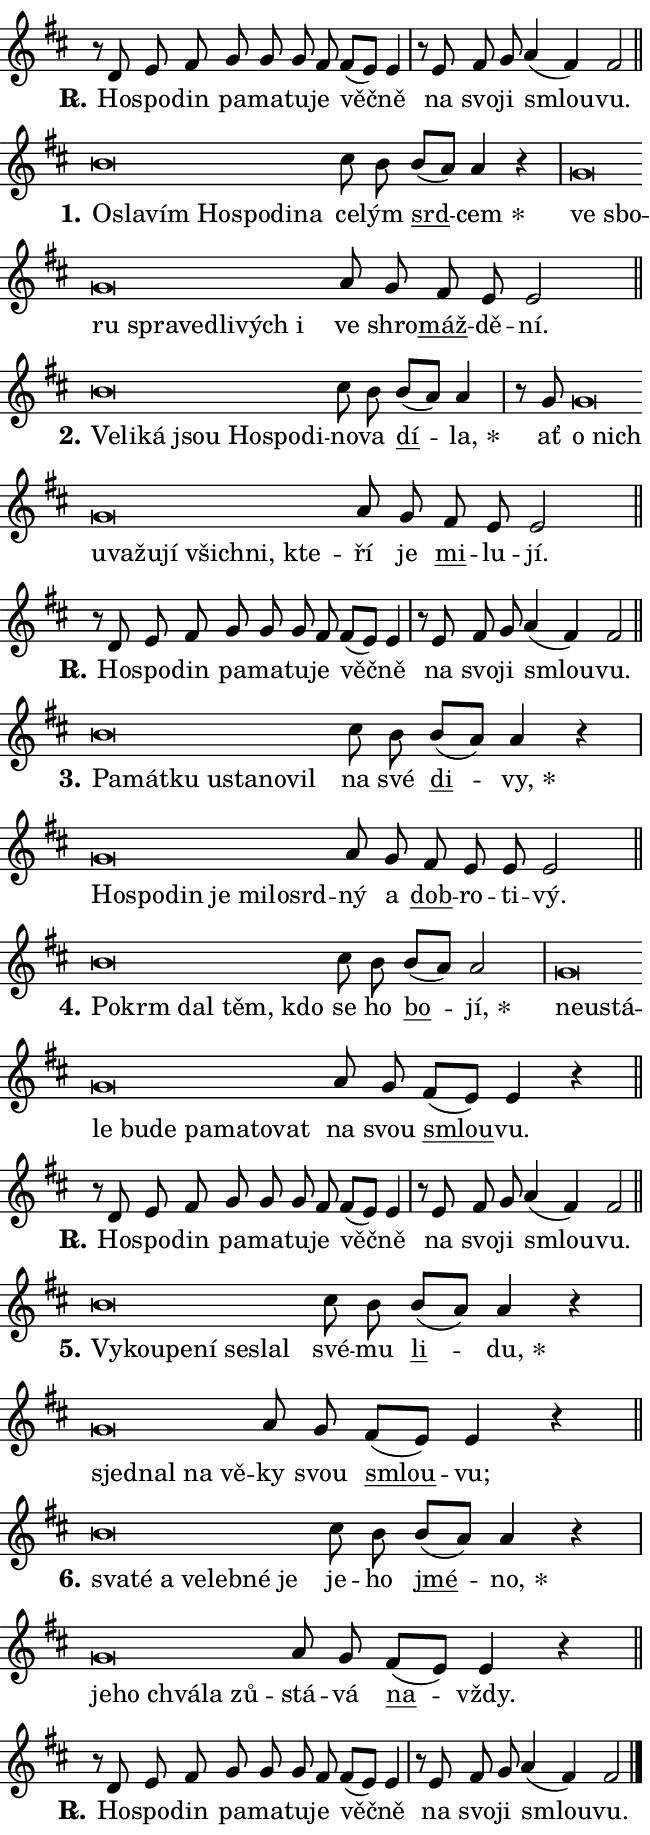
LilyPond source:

\version "2.24.0"
\header { tagline = "" }
\paper {
  indent = 0\cm
  top-margin = 0\cm
  right-margin = 0.13\cm % to fit lyric hyphens
  bottom-margin = 0\cm
  left-margin = 0\cm
  paper-width = 11\cm
  page-breaking = #ly:one-page-breaking
  system-system-spacing.basic-distance = #11
  score-system-spacing.basic-distance = #11
  ragged-last = ##f
}


%% Author: Thomas Morley
%% https://lists.gnu.org/archive/html/lilypond-user/2020-05/msg00002.html
#(define (line-position grob)
"Returns position of @var[grob} in current system:
   @code{'start}, if at first time-step
   @code{'end}, if at last time-step
   @code{'middle} otherwise
"
  (let* ((col (ly:item-get-column grob))
         (ln (ly:grob-object col 'left-neighbor))
         (rn (ly:grob-object col 'right-neighbor))
         (col-to-check-left (if (ly:grob? ln) ln col))
         (col-to-check-right (if (ly:grob? rn) rn col))
         (break-dir-left
           (and
             (ly:grob-property col-to-check-left 'non-musical #f)
             (ly:item-break-dir col-to-check-left)))
         (break-dir-right
           (and
             (ly:grob-property col-to-check-right 'non-musical #f)
             (ly:item-break-dir col-to-check-right))))
        (cond ((eqv? 1 break-dir-left) 'start)
              ((eqv? -1 break-dir-right) 'end)
              (else 'middle))))

#(define (tranparent-at-line-position vctor)
  (lambda (grob)
  "Relying on @code{line-position} select the relevant enry from @var{vctor}.
Used to determine transparency,"
    (case (line-position grob)
      ((end) (not (vector-ref vctor 0)))
      ((middle) (not (vector-ref vctor 1)))
      ((start) (not (vector-ref vctor 2))))))

noteHeadBreakVisibility =
#(define-music-function (break-visibility)(vector?)
"Makes @code{NoteHead}s transparent relying on @var{break-visibility}"
#{
  \override NoteHead.transparent =
    #(tranparent-at-line-position break-visibility)
#})

#(define delete-ledgers-for-transparent-note-heads
  (lambda (grob)
    "Reads whether a @code{NoteHead} is transparent.
If so this @code{NoteHead} is removed from @code{'note-heads} from
@var{grob}, which is supposed to be @code{LedgerLineSpanner}.
As a result ledgers are not printed for this @code{NoteHead}"
    (let* ((nhds-array (ly:grob-object grob 'note-heads))
           (nhds-list
             (if (ly:grob-array? nhds-array)
                 (ly:grob-array->list nhds-array)
                 '()))
           ;; Relies on the transparent-property being done before
           ;; Staff.LedgerLineSpanner.after-line-breaking is executed.
           ;; This is fragile ...
           (to-keep
             (remove
               (lambda (nhd)
                 (ly:grob-property nhd 'transparent #f))
               nhds-list)))
      ;; TODO find a better method to iterate over grob-arrays, similiar
      ;; to filter/remove etc for lists
      ;; For now rebuilt from scratch
      (set! (ly:grob-object grob 'note-heads)  '())
      (for-each
        (lambda (nhd)
          (ly:pointer-group-interface::add-grob grob 'note-heads nhd))
        to-keep))))

squashNotes = {
  \override NoteHead.X-extent = #'(-0.2 . 0.2)
  \override NoteHead.Y-extent = #'(-0.75 . 0)
  \override NoteHead.stencil =
    #(lambda (grob)
       (let ((pos (ly:grob-property grob 'staff-position)))
         (begin
           (if (< pos -7) (display "ERROR: Lower brevis then expected\n") (display ""))
           (if (<= pos -6) ly:text-interface::print ly:note-head::print))))
}
unSquashNotes = {
  \revert NoteHead.X-extent
  \revert NoteHead.Y-extent
  \revert NoteHead.stencil
}

hideNotes = \noteHeadBreakVisibility #begin-of-line-visible
unHideNotes = \noteHeadBreakVisibility #all-visible

% work-around for resetting accidentals
% https://lilypond.org/doc/v2.23/Documentation/notation/displaying-rhythms#unmetered-music
cadenzaMeasure = {
  \cadenzaOff
  \partial 1024 s1024
  \cadenzaOn
}

#(define-markup-command (accent layout props text) (markup?)
  "Underline accented syllable"
  (interpret-markup layout props
    #{\markup \override #'(offset . 4.3) \underline { #text }#}))

responsum = \markup \concat {
  "R" \hspace #-1.05 \path #0.1 #'((moveto 0 0.07) (lineto 0.9 0.8)) \hspace #0.05 "."
}

spaceSize = #0.6828661417322834 % exact space size for TeX Gyre Schola

\layout {
  \context {
    \Staff
    \remove "Time_signature_engraver"
    \override LedgerLineSpanner.after-line-breaking = #delete-ledgers-for-transparent-note-heads
  }
  \context {
    \Lyrics {
      \override LyricSpace.minimum-distance = \spaceSize
      \override LyricText.font-name = #"TeX Gyre Schola"
      \override LyricText.font-size = 1
      \override StanzaNumber.font-name = #"TeX Gyre Schola Bold"
      \override StanzaNumber.font-size = 1
    }
  }
  \context {
    \Score 
    \override NoteHead.text =
      #(lambda (grob) 
        (let ((pos (ly:grob-property grob 'staff-position)))
          #{\markup {
            \combine
              \halign #-0.55 \raise #(if (= pos -6) 0 0.5) \override #'(thickness . 2) \draw-line #'(3.2 . 0)
              \musicglyph "noteheads.sM1"
          }#}))
  }
}

% magnetic-lyrics.ily
%
%   written by
%     Jean Abou Samra <jean@abou-samra.fr>
%     Werner Lemberg <wl@gnu.org>
%
%   adapted by
%     Jiri Hon <jiri.hon@gmail.com>
%
% Version 2022-Apr-15

% https://www.mail-archive.com/lilypond-user@gnu.org/msg149350.html

#(define (Left_hyphen_pointer_engraver context)
   "Collect syllable-hyphen-syllable occurrences in lyrics and store
them in properties.  This engraver only looks to the left.  For
example, if the lyrics input is @code{foo -- bar}, it does the
following.

@itemize @bullet
@item
Set the @code{text} property of the @code{LyricHyphen} grob between
@q{foo} and @q{bar} to @code{foo}.

@item
Set the @code{left-hyphen} property of the @code{LyricText} grob with
text @q{foo} to the @code{LyricHyphen} grob between @q{foo} and
@q{bar}.
@end itemize

Use this auxiliary engraver in combination with the
@code{lyric-@/text::@/apply-@/magnetic-@/offset!} hook."
   (let ((hyphen #f)
         (text #f))
     (make-engraver
      (acknowledgers
       ((lyric-syllable-interface engraver grob source-engraver)
        (set! text grob)))
      (end-acknowledgers
       ((lyric-hyphen-interface engraver grob source-engraver)
        ;(when (not (grob::has-interface grob 'lyric-space-interface))
          (set! hyphen grob)));)
      ((stop-translation-timestep engraver)
       (when (and text hyphen)
         (ly:grob-set-object! text 'left-hyphen hyphen))
       (set! text #f)
       (set! hyphen #f)))))

#(define (lyric-text::apply-magnetic-offset! grob)
   "If the space between two syllables is less than the value in
property @code{LyricText@/.details@/.squash-threshold}, move the right
syllable to the left so that it gets concatenated with the left
syllable.

Use this function as a hook for
@code{LyricText@/.after-@/line-@/breaking} if the
@code{Left_@/hyphen_@/pointer_@/engraver} is active."
   (let ((hyphen (ly:grob-object grob 'left-hyphen #f)))
     (when hyphen
       (let ((left-text (ly:spanner-bound hyphen LEFT)))
         (when (grob::has-interface left-text 'lyric-syllable-interface)
           (let* ((common (ly:grob-common-refpoint grob left-text X))
                  (this-x-ext (ly:grob-extent grob common X))
                  (left-x-ext
                   (begin
                     ;; Trigger magnetism for left-text.
                     (ly:grob-property left-text 'after-line-breaking)
                     (ly:grob-extent left-text common X)))
                  ;; `delta` is the gap width between two syllables.
                  (delta (- (interval-start this-x-ext)
                            (interval-end left-x-ext)))
                  (details (ly:grob-property grob 'details))
                  (threshold (assoc-get 'squash-threshold details 0.2)))
             (when (< delta threshold)
               (let* (;; We have to manipulate the input text so that
                      ;; ligatures crossing syllable boundaries are not
                      ;; disabled.  For languages based on the Latin
                      ;; script this is essentially a beautification.
                      ;; However, for non-Western scripts it can be a
                      ;; necessity.
                      (lt (ly:grob-property left-text 'text))
                      (rt (ly:grob-property grob 'text))
                      (is-space (grob::has-interface hyphen 'lyric-space-interface))
                      (space (if is-space " " ""))
                      (extra-delta (if is-space spaceSize 0))
                      ;; Append new syllable.
                      (ltrt-space (if (and (string? lt) (string? rt))
                                (string-append lt space rt)
                                (make-concat-markup (list lt space rt))))
                      ;; Right-align `ltrt` to the right side.
                      (ltrt-space-markup (grob-interpret-markup
                               grob
                               (make-translate-markup
                                (cons (interval-length this-x-ext) 0)
                                (make-right-align-markup ltrt-space)))))
                 (begin
                   ;; Don't print `left-text`.
                   (ly:grob-set-property! left-text 'stencil #f)
                   ;; Set text and stencil (which holds all collected
                   ;; syllables so far) and shift it to the left.
                   (ly:grob-set-property! grob 'text ltrt-space)
                   (ly:grob-set-property! grob 'stencil ltrt-space-markup)
                   (ly:grob-translate-axis! grob (- (- delta extra-delta)) X))))))))))


#(define (lyric-hyphen::displace-bounds-first grob)
   ;; Make very sure this callback isn't triggered too early.
   (let ((left (ly:spanner-bound grob LEFT))
         (right (ly:spanner-bound grob RIGHT)))
     (ly:grob-property left 'after-line-breaking)
     (ly:grob-property right 'after-line-breaking)
     (ly:lyric-hyphen::print grob)))

squashThreshold = #0.4

\layout {
  \context {
    \Lyrics
    \consists #Left_hyphen_pointer_engraver
    \override LyricText.after-line-breaking =
      #lyric-text::apply-magnetic-offset!
    \override LyricHyphen.stencil = #lyric-hyphen::displace-bounds-first
    \override LyricText.details.squash-threshold = \squashThreshold
    \override LyricHyphen.minimum-distance = 0
    \override LyricHyphen.minimum-length = \squashThreshold
  }
}

squashText = \override LyricText.details.squash-threshold = 9999
unSquashText = \override LyricText.details.squash-threshold = \squashThreshold

leftText = \override LyricText.self-alignment-X = #LEFT
unLeftText = \revert LyricText.self-alignment-X

starOffset = #(lambda (grob) 
                (let ((x_offset (ly:self-alignment-interface::aligned-on-x-parent grob)))
                  (if (= x_offset 0) 0 (+ x_offset 1.2))))

star = #(define-music-function (syllable)(string?)
"Append star separator at the end of a syllable"
#{
  \once \override LyricText.X-offset = #starOffset
  \lyricmode { \markup {
    #syllable
    \override #'((font-name . "TeX Gyre Schola Bold")) \hspace #0.2 \lower #0.65 \larger "*"
  } }
#})

starAccent = #(define-music-function (syllable)(string?)
"Append star separator at the end of a syllable and make accent"
#{
  \once \override LyricText.X-offset = #starOffset
  \lyricmode { \markup {
    \accent #syllable
    \override #'((font-name . "TeX Gyre Schola Bold")) \hspace #0.2 \lower #0.65 \larger "*"
  } }
#})

breath = #(define-music-function (syllable)(string?)
"Append breathing indicator at the end of a syllable"
#{
  \lyricmode { \markup { #syllable "+" } }
#})

optionalBreath = #(define-music-function (syllable)(string?)
"Append optional breathing indicator at the end of a syllable"
#{
  \lyricmode { \markup { #syllable "(+)" } }
#})


\score {
    <<
        \new Voice = "melody" { \cadenzaOn \key d \major \relative { r8 d' e fis g g g fis \bar "" fis[( e)] e4 \cadenzaMeasure \bar "|" r8 e fis g \bar "" a4( fis) fis2 \cadenzaMeasure \bar "||" \break } }
        \new Lyrics \lyricsto "melody" { \lyricmode { \set stanza = \responsum
Ho -- spo -- din pa -- ma -- tu -- je věč -- ně na svo -- ji smlou -- vu. } }
    >>
    \layout {}
}

\score {
    <<
        \new Voice = "melody" { \cadenzaOn \key d \major \relative { \squashNotes b'\breve*1/16 \hideNotes \breve*1/16 \bar "" \breve*1/16 \bar "" \breve*1/16 \bar "" \breve*1/16 \bar "" \breve*1/16 \breve*1/16 \bar "" \unHideNotes \unSquashNotes cis8 b \bar "" b[( a)] a4 r \cadenzaMeasure \bar "|" \squashNotes g\breve*1/16 \hideNotes \breve*1/16 \bar "" \breve*1/16 \bar "" \breve*1/16 \bar "" \breve*1/16 \bar "" \breve*1/16 \bar "" \breve*1/16 \breve*1/16 \bar "" \unHideNotes \unSquashNotes a8 g \bar "" fis e e2 \cadenzaMeasure \bar "||" \break } }
        \new Lyrics \lyricsto "melody" { \lyricmode { \set stanza = "1."
\leftText O -- \squashText sla -- vím Ho -- spo -- di -- na \unLeftText \unSquashText ce -- lým \markup \accent srd -- \star cem \leftText ve \squashText sbo -- ru spra -- ve -- dli -- vých i \unLeftText \unSquashText ve shro -- \markup \accent máž -- dě -- ní. } }
    >>
    \layout {}
}

\score {
    <<
        \new Voice = "melody" { \cadenzaOn \key d \major \relative { \squashNotes b'\breve*1/16 \hideNotes \breve*1/16 \bar "" \breve*1/16 \bar "" \breve*1/16 \bar "" \breve*1/16 \bar "" \breve*1/16 \breve*1/16 \bar "" \unHideNotes \unSquashNotes cis8 b \bar "" b[( a)] a4 \cadenzaMeasure \bar "|" r8 g8 \squashNotes g\breve*1/16 \hideNotes \breve*1/16 \bar "" \breve*1/16 \bar "" \breve*1/16 \bar "" \breve*1/16 \bar "" \breve*1/16 \bar "" \breve*1/16 \bar "" \breve*1/16 \breve*1/16 \bar "" \unHideNotes \unSquashNotes a8 g \bar "" fis e e2 \cadenzaMeasure \bar "||" \break } }
        \new Lyrics \lyricsto "melody" { \lyricmode { \set stanza = "2."
\leftText Ve -- \squashText li -- ká jsou Ho -- spo -- di -- \unLeftText \unSquashText no -- va \markup \accent dí -- \star la, ať \leftText o \squashText nich u -- va -- žu -- jí všich -- ni, kte -- \unLeftText \unSquashText ří je \markup \accent mi -- lu -- jí. } }
    >>
    \layout {}
}

\score {
    <<
        \new Voice = "melody" { \cadenzaOn \key d \major \relative { r8 d' e fis g g g fis \bar "" fis[( e)] e4 \cadenzaMeasure \bar "|" r8 e fis g \bar "" a4( fis) fis2 \cadenzaMeasure \bar "||" \break } }
        \new Lyrics \lyricsto "melody" { \lyricmode { \set stanza = \responsum
Ho -- spo -- din pa -- ma -- tu -- je věč -- ně na svo -- ji smlou -- vu. } }
    >>
    \layout {}
}

\score {
    <<
        \new Voice = "melody" { \cadenzaOn \key d \major \relative { \squashNotes b'\breve*1/16 \hideNotes \breve*1/16 \bar "" \breve*1/16 \bar "" \breve*1/16 \bar "" \breve*1/16 \bar "" \breve*1/16 \breve*1/16 \bar "" \unHideNotes \unSquashNotes cis8 b \bar "" b[( a)] a4 r \cadenzaMeasure \bar "|" \squashNotes g\breve*1/16 \hideNotes \breve*1/16 \bar "" \breve*1/16 \bar "" \breve*1/16 \bar "" \breve*1/16 \bar "" \breve*1/16 \breve*1/16 \bar "" \unHideNotes \unSquashNotes a8 g \bar "" fis e e e2 \cadenzaMeasure \bar "||" \break } }
        \new Lyrics \lyricsto "melody" { \lyricmode { \set stanza = "3."
\leftText Pa -- \squashText mát -- ku u -- sta -- no -- vil \unLeftText \unSquashText na své \markup \accent di -- \star vy, \leftText Ho -- \squashText spo -- din je mi -- lo -- srd -- \unLeftText \unSquashText ný a \markup \accent dob -- ro -- ti -- vý. } }
    >>
    \layout {}
}

\score {
    <<
        \new Voice = "melody" { \cadenzaOn \key d \major \relative { \squashNotes b'\breve*1/16 \hideNotes \breve*1/16 \bar "" \breve*1/16 \bar "" \breve*1/16 \breve*1/16 \bar "" \unHideNotes \unSquashNotes cis8 b \bar "" b[( a)] a2 \cadenzaMeasure \bar "|" \squashNotes g\breve*1/16 \hideNotes \breve*1/16 \bar "" \breve*1/16 \bar "" \breve*1/16 \bar "" \breve*1/16 \bar "" \breve*1/16 \bar "" \breve*1/16 \bar "" \breve*1/16 \bar "" \breve*1/16 \breve*1/16 \bar "" \unHideNotes \unSquashNotes a8 g \bar "" fis[( e)] e4 r \cadenzaMeasure \bar "||" \break } }
        \new Lyrics \lyricsto "melody" { \lyricmode { \set stanza = "4."
\leftText Po -- \squashText krm dal těm, kdo \unLeftText \unSquashText se ho \markup \accent bo -- \star jí, \leftText ne -- \squashText u -- stá -- le bu -- de pa -- ma -- to -- vat \unLeftText \unSquashText na svou \markup \accent smlou -- vu. } }
    >>
    \layout {}
}

\score {
    <<
        \new Voice = "melody" { \cadenzaOn \key d \major \relative { r8 d' e fis g g g fis \bar "" fis[( e)] e4 \cadenzaMeasure \bar "|" r8 e fis g \bar "" a4( fis) fis2 \cadenzaMeasure \bar "||" \break } }
        \new Lyrics \lyricsto "melody" { \lyricmode { \set stanza = \responsum
Ho -- spo -- din pa -- ma -- tu -- je věč -- ně na svo -- ji smlou -- vu. } }
    >>
    \layout {}
}

\score {
    <<
        \new Voice = "melody" { \cadenzaOn \key d \major \relative { \squashNotes b'\breve*1/16 \hideNotes \breve*1/16 \bar "" \breve*1/16 \bar "" \breve*1/16 \bar "" \breve*1/16 \breve*1/16 \bar "" \unHideNotes \unSquashNotes cis8 b \bar "" b[( a)] a4 r \cadenzaMeasure \bar "|" \squashNotes g\breve*1/16 \hideNotes \breve*1/16 \bar "" \breve*1/16 \breve*1/16 \bar "" \unHideNotes \unSquashNotes a8 g \bar "" fis[( e)] e4 r \cadenzaMeasure \bar "||" \break } }
        \new Lyrics \lyricsto "melody" { \lyricmode { \set stanza = "5."
\leftText Vy -- \squashText kou -- pe -- ní se -- slal \unLeftText \unSquashText své -- mu \markup \accent li -- \star du, \leftText sjed -- \squashText nal na vě -- \unLeftText \unSquashText ky svou \markup \accent smlou -- vu; } }
    >>
    \layout {}
}

\score {
    <<
        \new Voice = "melody" { \cadenzaOn \key d \major \relative { \squashNotes b'\breve*1/16 \hideNotes \breve*1/16 \bar "" \breve*1/16 \bar "" \breve*1/16 \bar "" \breve*1/16 \bar "" \breve*1/16 \breve*1/16 \bar "" \unHideNotes \unSquashNotes cis8 b \bar "" b[( a)] a4 r \cadenzaMeasure \bar "|" \squashNotes g\breve*1/16 \hideNotes \breve*1/16 \bar "" \breve*1/16 \bar "" \breve*1/16 \breve*1/16 \bar "" \unHideNotes \unSquashNotes a8 g \bar "" fis[( e)] e4 r \cadenzaMeasure \bar "||" \break } }
        \new Lyrics \lyricsto "melody" { \lyricmode { \set stanza = "6."
\leftText sva -- \squashText té a ve -- leb -- né je \unLeftText \unSquashText je -- ho \markup \accent jmé -- \star no, \leftText je -- \squashText ho chvá -- la zů -- \unLeftText \unSquashText stá -- vá \markup \accent na -- vždy. } }
    >>
    \layout {}
}

\score {
    <<
        \new Voice = "melody" { \cadenzaOn \key d \major \relative { r8 d' e fis g g g fis \bar "" fis[( e)] e4 \cadenzaMeasure \bar "|" r8 e fis g \bar "" a4( fis) fis2 \cadenzaMeasure \bar "||" \break } \bar "|." }
        \new Lyrics \lyricsto "melody" { \lyricmode { \set stanza = \responsum
Ho -- spo -- din pa -- ma -- tu -- je věč -- ně na svo -- ji smlou -- vu. } }
    >>
    \layout {}
}
